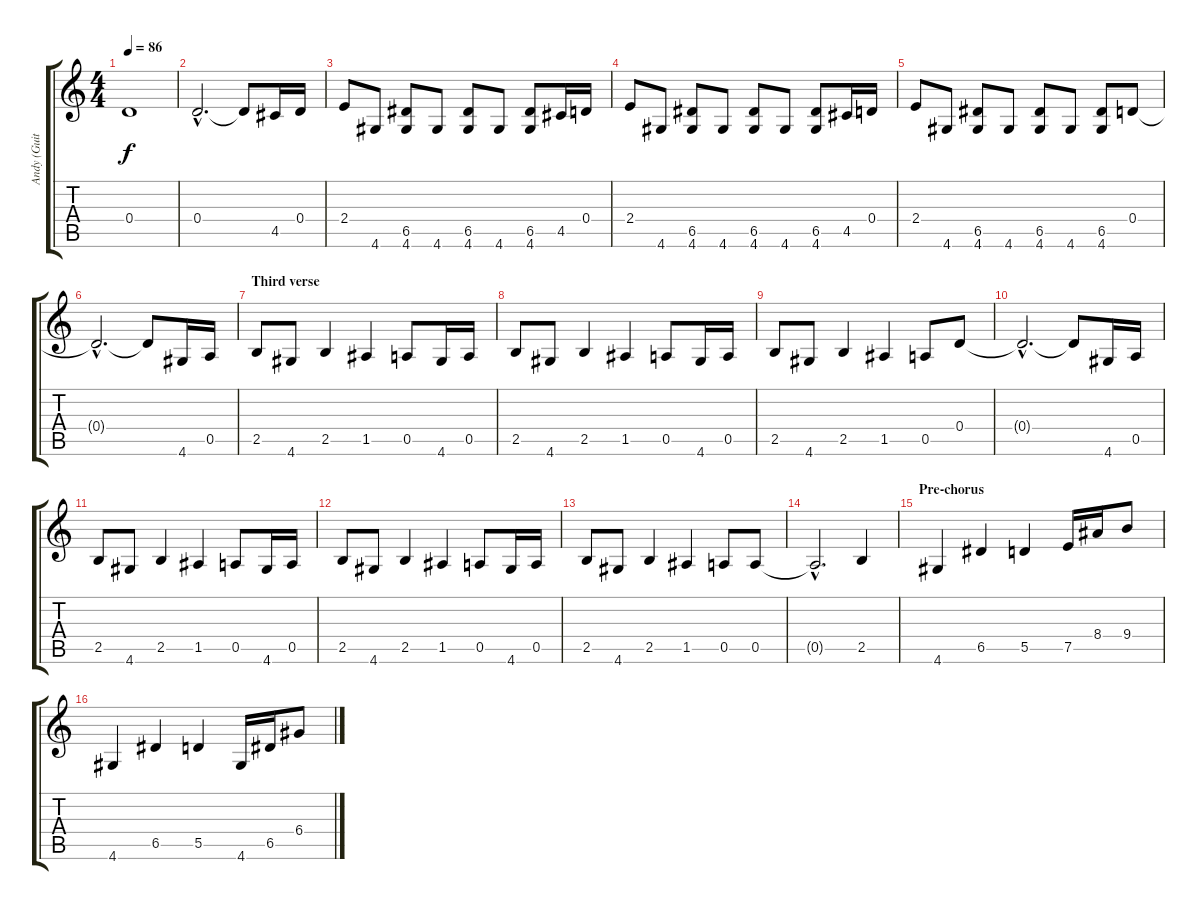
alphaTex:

\track ("Andy (Guitar)" "Andy (Guit") {instrument distortionguitar}
\staff {score tabs}
\tuning (E4 B3 G3 D3 A2 E2) {hide}
\ts (4 4)
\tempo 86
\clef g2
\ks c
0.4.1{dy f} |
0.4{hac}.2{d} 0.4{t}.8 4.5.16 0.4.16 |
2.4.8 4.6.8 (6.5 4.6).8 4.6.8 (6.5 4.6).8 4.6.8 (6.5 4.6).8 4.5.16 0.4.16 |
2.4.8 4.6.8 (6.5 4.6).8 4.6.8 (6.5 4.6).8 4.6.8 (6.5 4.6).8 4.5.16 0.4.16 |
2.4.8 4.6.8 (6.5 4.6).8 4.6.8 (6.5 4.6).8 4.6.8 (6.5 4.6).8 0.4.8 |
0.4{hac t}.2{d} 0.4{t}.8 4.6.16 0.5.16 |
\section ("" "Third verse")
2.5.8 4.6.8 2.5.4 1.5.4 0.5.8 4.6.16 0.5.16 |
2.5.8 4.6.8 2.5.4 1.5.4 0.5.8 4.6.16 0.5.16 |
2.5.8 4.6.8 2.5.4 1.5.4 0.5.8 0.4.8 |
0.4{hac t}.2{d} 0.4{t}.8 4.6.16 0.5.16 |
2.5.8 4.6.8 2.5.4 1.5.4 0.5.8 4.6.16 0.5.16 |
2.5.8 4.6.8 2.5.4 1.5.4 0.5.8 4.6.16 0.5.16 |
2.5.8 4.6.8 2.5.4 1.5.4 0.5.8 0.5.8 |
0.5{hac t}.2{d} 2.5.4 |
\section ("" "Pre-chorus")
4.6.4 6.5.4 5.5.4 7.5.16 8.4.16 9.4.8 |
4.6.4 6.5.4 5.5.4 4.6.16 6.5.16 6.4.8
